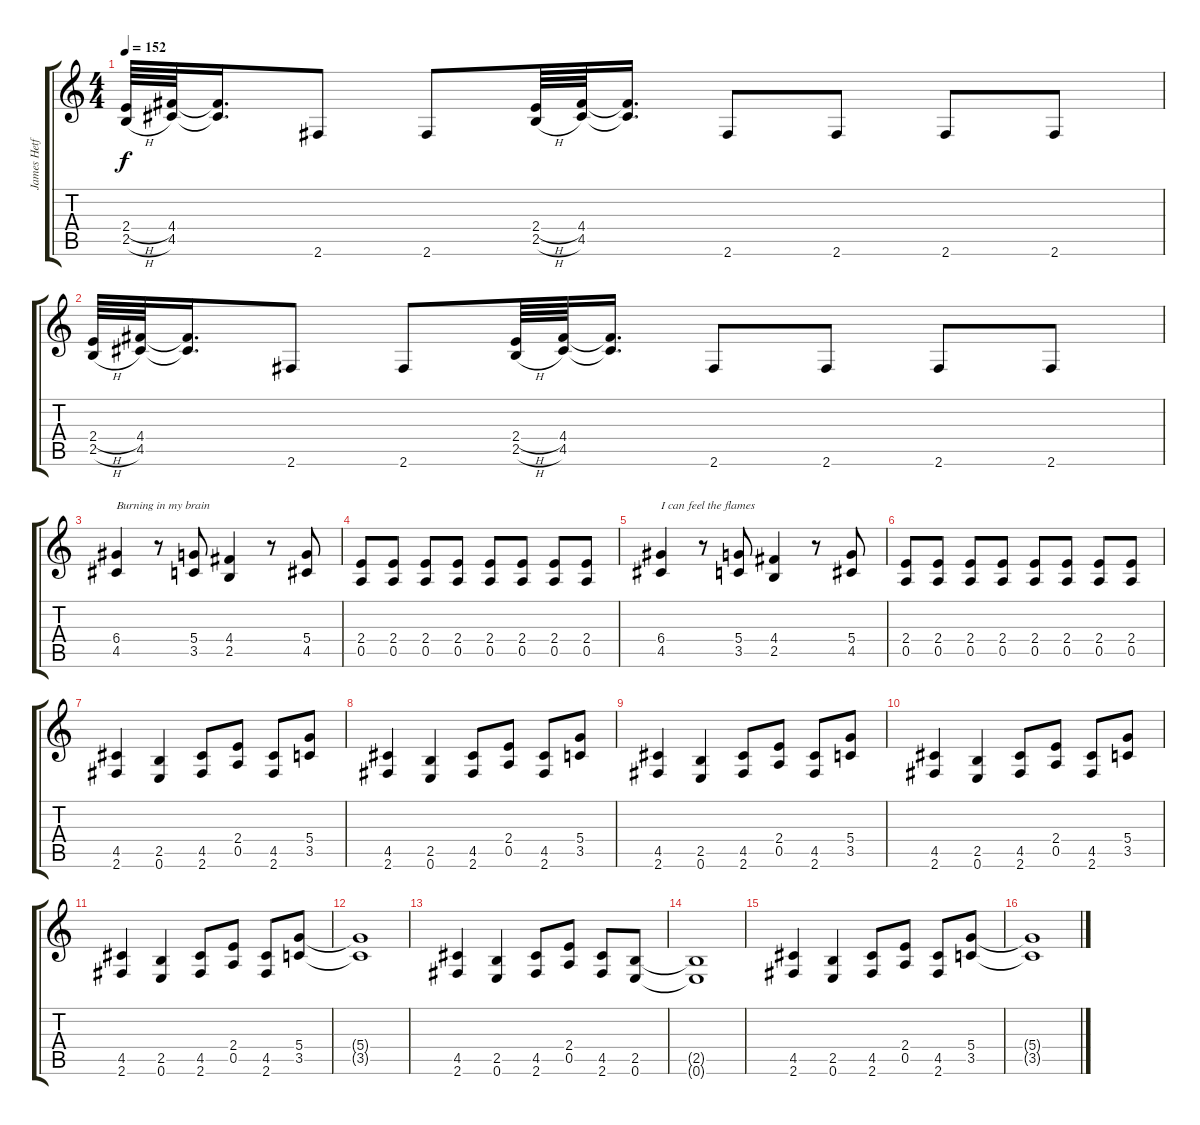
\track ("James Hetfield" "James Hetf") {instrument distortionguitar}
\staff {score tabs}
\tuning (E4 B3 G3 D3 A2 E2) {hide}
\ts (4 4)
\tempo 152
\clef g2
\ks c
(2.4{h} 2.5{h}).64{dy f} (4.4 4.5).64 (4.4{t} 4.5{t}).16{d} 2.6.8 2.6.8 (2.4{h} 2.5{h}).64 (4.4 4.5).64 (4.4{t} 4.5{t}).16{d} 2.6.8 2.6.8 2.6.8 2.6.8 |
(2.4{h} 2.5{h}).64 (4.4 4.5).64 (4.4{t} 4.5{t}).16{d} 2.6.8 2.6.8 (2.4{h} 2.5{h}).64 (4.4 4.5).64 (4.4{t} 4.5{t}).16{d} 2.6.8 2.6.8 2.6.8 2.6.8 |
(6.4 4.5).4{txt "Burning in my brain"} r.8 (5.4 3.5).8 (4.4 2.5).4 r.8 (5.4 4.5).8 |
(2.4 0.5).8 (2.4 0.5).8 (2.4 0.5).8 (2.4 0.5).8 (2.4 0.5).8 (2.4 0.5).8 (2.4 0.5).8 (2.4 0.5).8 |
(6.4 4.5).4{txt "I can feel the flames"} r.8 (5.4 3.5).8 (4.4 2.5).4 r.8 (5.4 4.5).8 |
(2.4 0.5).8 (2.4 0.5).8 (2.4 0.5).8 (2.4 0.5).8 (2.4 0.5).8 (2.4 0.5).8 (2.4 0.5).8 (2.4 0.5).8 |
(4.5 2.6).4 (2.5 0.6).4 (4.5 2.6).8 (2.4 0.5).8 (4.5 2.6).8 (5.4 3.5).8 |
(4.5 2.6).4 (2.5 0.6).4 (4.5 2.6).8 (2.4 0.5).8 (4.5 2.6).8 (5.4 3.5).8 |
(4.5 2.6).4 (2.5 0.6).4 (4.5 2.6).8 (2.4 0.5).8 (4.5 2.6).8 (5.4 3.5).8 |
(4.5 2.6).4 (2.5 0.6).4 (4.5 2.6).8 (2.4 0.5).8 (4.5 2.6).8 (5.4 3.5).8 |
(4.5 2.6).4 (2.5 0.6).4 (4.5 2.6).8 (2.4 0.5).8 (4.5 2.6).8 (5.4 3.5).8 |
(5.4{t} 3.5{t}).1 |
(4.5 2.6).4 (2.5 0.6).4 (4.5 2.6).8 (2.4 0.5).8 (4.5 2.6).8 (2.5 0.6).8 |
(2.5{t} 0.6{t}).1 |
(4.5 2.6).4 (2.5 0.6).4 (4.5 2.6).8 (2.4 0.5).8 (4.5 2.6).8 (5.4 3.5).8 |
(5.4{t} 3.5{t}).1
